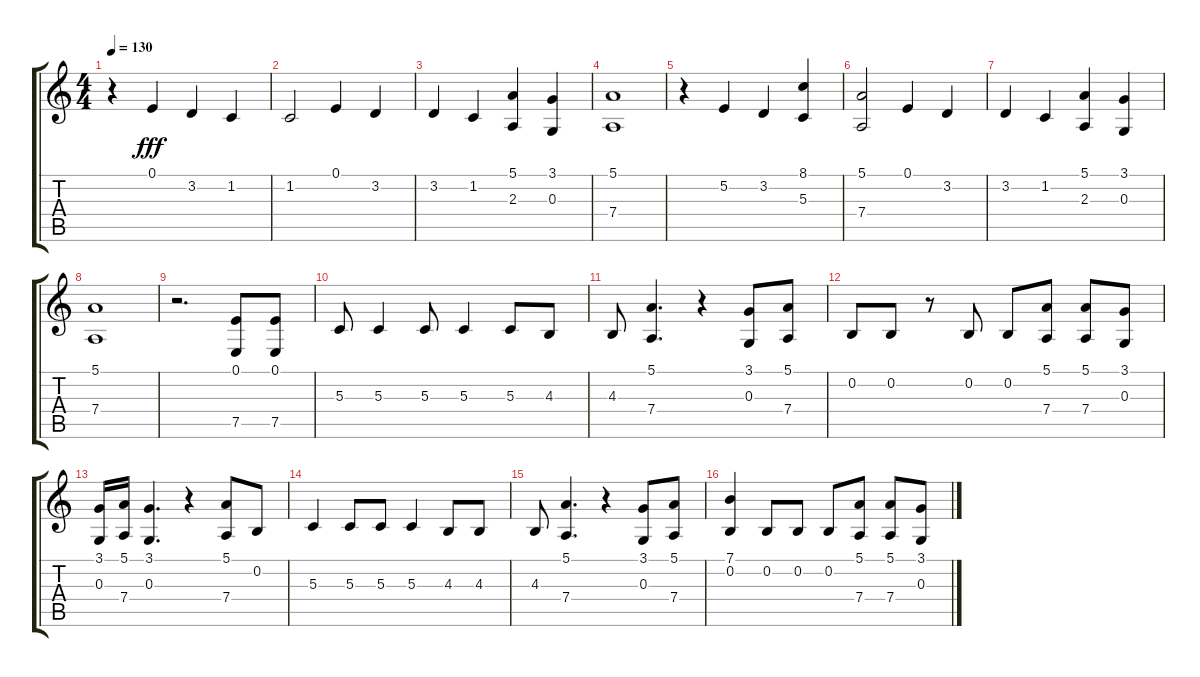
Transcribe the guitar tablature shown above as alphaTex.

\track "" {instrument honkytonkpiano}
\staff {score tabs}
\tuning (E4 B3 G3 D3 A2 E2) {hide}
\ts (4 4)
\tempo 130
\clef g2
\ks c
r.4{dy fff} 0.1.4 3.2.4 1.2.4 |
1.2.2 0.1.4 3.2.4 |
3.2.4 1.2.4 (5.1 2.3).4 (3.1 0.3).4 |
(5.1 7.4).1 |
r.4 5.2.4 3.2.4 (8.1 5.3).4 |
(5.1 7.4).2 0.1.4 3.2.4 |
3.2.4 1.2.4 (5.1 2.3).4 (3.1 0.3).4 |
(5.1 7.4).1 |
r.2{d} (0.1 7.5).8 (0.1 7.5).8 |
5.3.8 5.3.4 5.3.8 5.3.4 5.3.8 4.3.8 |
4.3.8 (5.1 7.4).4{d} r.4 (3.1 0.3).8 (5.1 7.4).8 |
0.2.8 0.2.8 r.8 0.2.8 0.2.8 (5.1 7.4).8 (5.1 7.4).8 (3.1 0.3).8 |
(3.1 0.3).16 (5.1 7.4).16 (3.1 0.3).4{d} r.4 (5.1 7.4).8 0.2.8 |
5.3.4 5.3.8 5.3.8 5.3.4 4.3.8 4.3.8 |
4.3.8 (5.1 7.4).4{d} r.4 (3.1 0.3).8 (5.1 7.4).8 |
(7.1 0.2).4 0.2.8 0.2.8 0.2.8 (5.1 7.4).8 (5.1 7.4).8 (3.1 0.3).8
